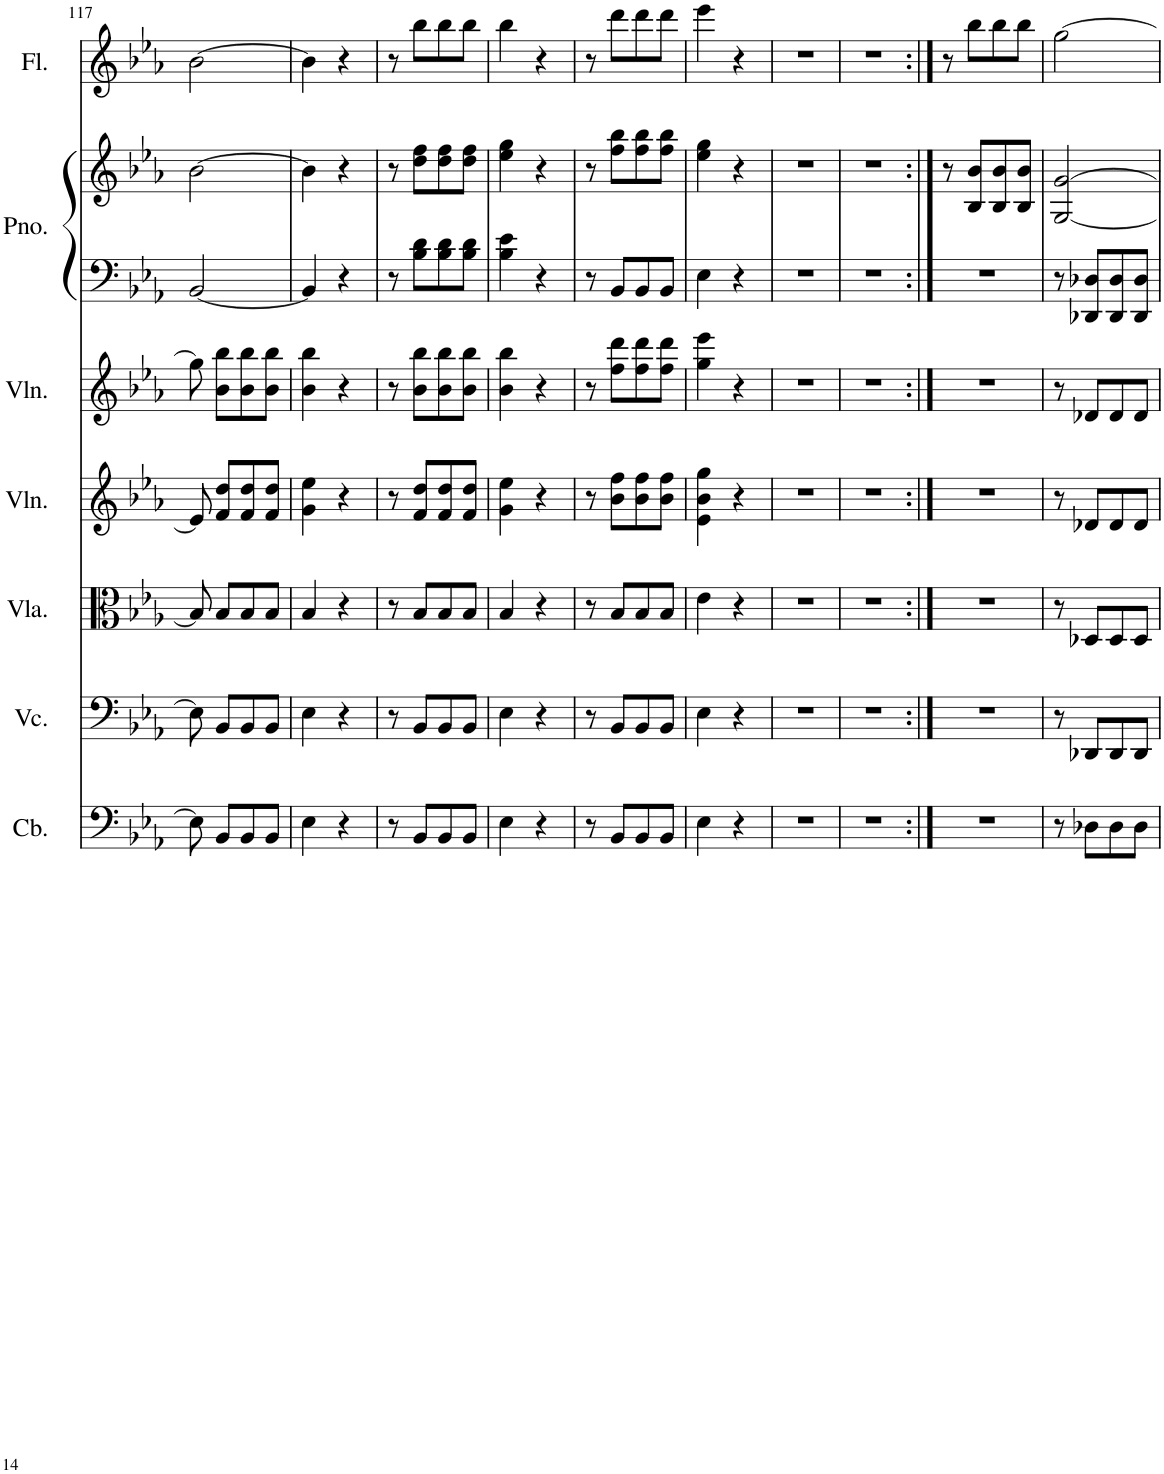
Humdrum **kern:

**kern	**kern	**kern	**kern	**kern	**kern	**kern	**kern
*part7	*part6	*part5	*part4	*part3	*part2	*part2	*part1
*staff8	*staff7	*staff6	*staff5	*staff4	*staff3	*staff2	*staff1
*I"Contrabass	*I"Violoncello	*I"Viola	*I"Violin	*I"Violin	*I"Piano	*	*I"Flute
*I'Cb.	*I'Vc.	*I'Vla.	*I'Vln.	*I'Vln.	*I'Pno.	*	*I'Fl.
!!LO:PB:g=z
*clefF4	*clefF4	*clefC3	*clefG2	*clefG2	*clefF4	*clefG2	*clefG2
*Trd7c12	*	*	*	*	*	*	*
*k[b-e-a-]	*k[b-e-a-]	*k[b-e-a-]	*k[b-e-a-]	*k[b-e-a-]	*k[b-e-a-]	*k[b-e-a-]	*k[b-e-a-]
*M2/4	*M2/4	*M2/4	*M2/4	*M2/4	*M2/4	*M2/4	*M2/4
=117	=117	=117	=117	=117	=117	=117	=117
8E-\]	8E-\]	8B-/]	8e-/]	8gg\]	[2BB-/	[2b-\	[2b-\
8BB-/L	8BB-/L	8B-/L	8f/ 8dd/L	8b-\ 8bb-\L	.	.	.
8BB-/	8BB-/	8B-/	8f/ 8dd/	8b-\ 8bb-\	.	.	.
8BB-/J	8BB-/J	8B-/J	8f/ 8dd/J	8b-\ 8bb-\J	.	.	.
=118	=118	=118	=118	=118	=118	=118	=118
4E-\	4E-\	4B-/	4g\ 4ee-\	4b-\ 4bb-\	4BB-/]	4b-\]	4b-\]
4r	4r	4r	4r	4r	4r	4r	4r
=119	=119	=119	=119	=119	=119	=119	=119
8r	8r	8r	8r	8r	8r	8r	8r
8BB-/L	8BB-/L	8B-/L	8f/ 8dd/L	8b-\ 8bb-\L	8B-\ 8d\L	8dd\ 8ff\L	8bb-\L
8BB-/	8BB-/	8B-/	8f/ 8dd/	8b-\ 8bb-\	8B-\ 8d\	8dd\ 8ff\	8bb-\
8BB-/J	8BB-/J	8B-/J	8f/ 8dd/J	8b-\ 8bb-\J	8B-\ 8d\J	8dd\ 8ff\J	8bb-\J
=120	=120	=120	=120	=120	=120	=120	=120
4E-\	4E-\	4B-/	4g\ 4ee-\	4b-\ 4bb-\	4B-\ 4e-\	4ee-\ 4gg\	4bb-\
4r	4r	4r	4r	4r	4r	4r	4r
=121	=121	=121	=121	=121	=121	=121	=121
8r	8r	8r	8r	8r	8r	8r	8r
8BB-/L	8BB-/L	8B-/L	8b-\ 8ff\L	8ff\ 8ddd\L	8BB-/L	8ff\ 8bb-\L	8ddd\L
8BB-/	8BB-/	8B-/	8b-\ 8ff\	8ff\ 8ddd\	8BB-/	8ff\ 8bb-\	8ddd\
8BB-/J	8BB-/J	8B-/J	8b-\ 8ff\J	8ff\ 8ddd\J	8BB-/J	8ff\ 8bb-\J	8ddd\J
=122	=122	=122	=122	=122	=122	=122	=122
4E-\	4E-\	4e-\	4e-\ 4b-\ 4gg\	4gg\ 4eee-\	4E-\	4ee-\ 4gg\	4eee-\
4r	4r	4r	4r	4r	4r	4r	4r
=123	=123	=123	=123	=123	=123	=123	=123
2r	2r	2r	2r	2r	2r	2r	2r
=124	=124	=124	=124	=124	=124	=124	=124
2r	2r	2r	2r	2r	2r	2r	2r
=125:|!	=125:|!	=125:|!	=125:|!	=125:|!	=125:|!	=125:|!	=125:|!
2r	2r	2r	2r	2r	2r	8r	8r
.	.	.	.	.	.	8B-/ 8b-/L	8bb-\L
.	.	.	.	.	.	8B-/ 8b-/	8bb-\
.	.	.	.	.	.	8B-/ 8b-/J	8bb-\J
=126	=126	=126	=126	=126	=126	=126	=126
8r	8r	8r	8r	8r	8r	[2G/ [2g/	[2gg\
8D-X\L	8DD-X/L	8D-X/L	8d-X/L	8d-X/L	8DD-X/ 8D-X/L	.	.
8D-\	8DD-/	8D-/	8d-/	8d-/	8DD-/ 8D-/	.	.
8D-\J	8DD-/J	8D-/J	8d-/J	8d-/J	8DD-/ 8D-/J	.	.
=	=	=	=	=	=	=	=
*-	*-	*-	*-	*-	*-	*-	*-
